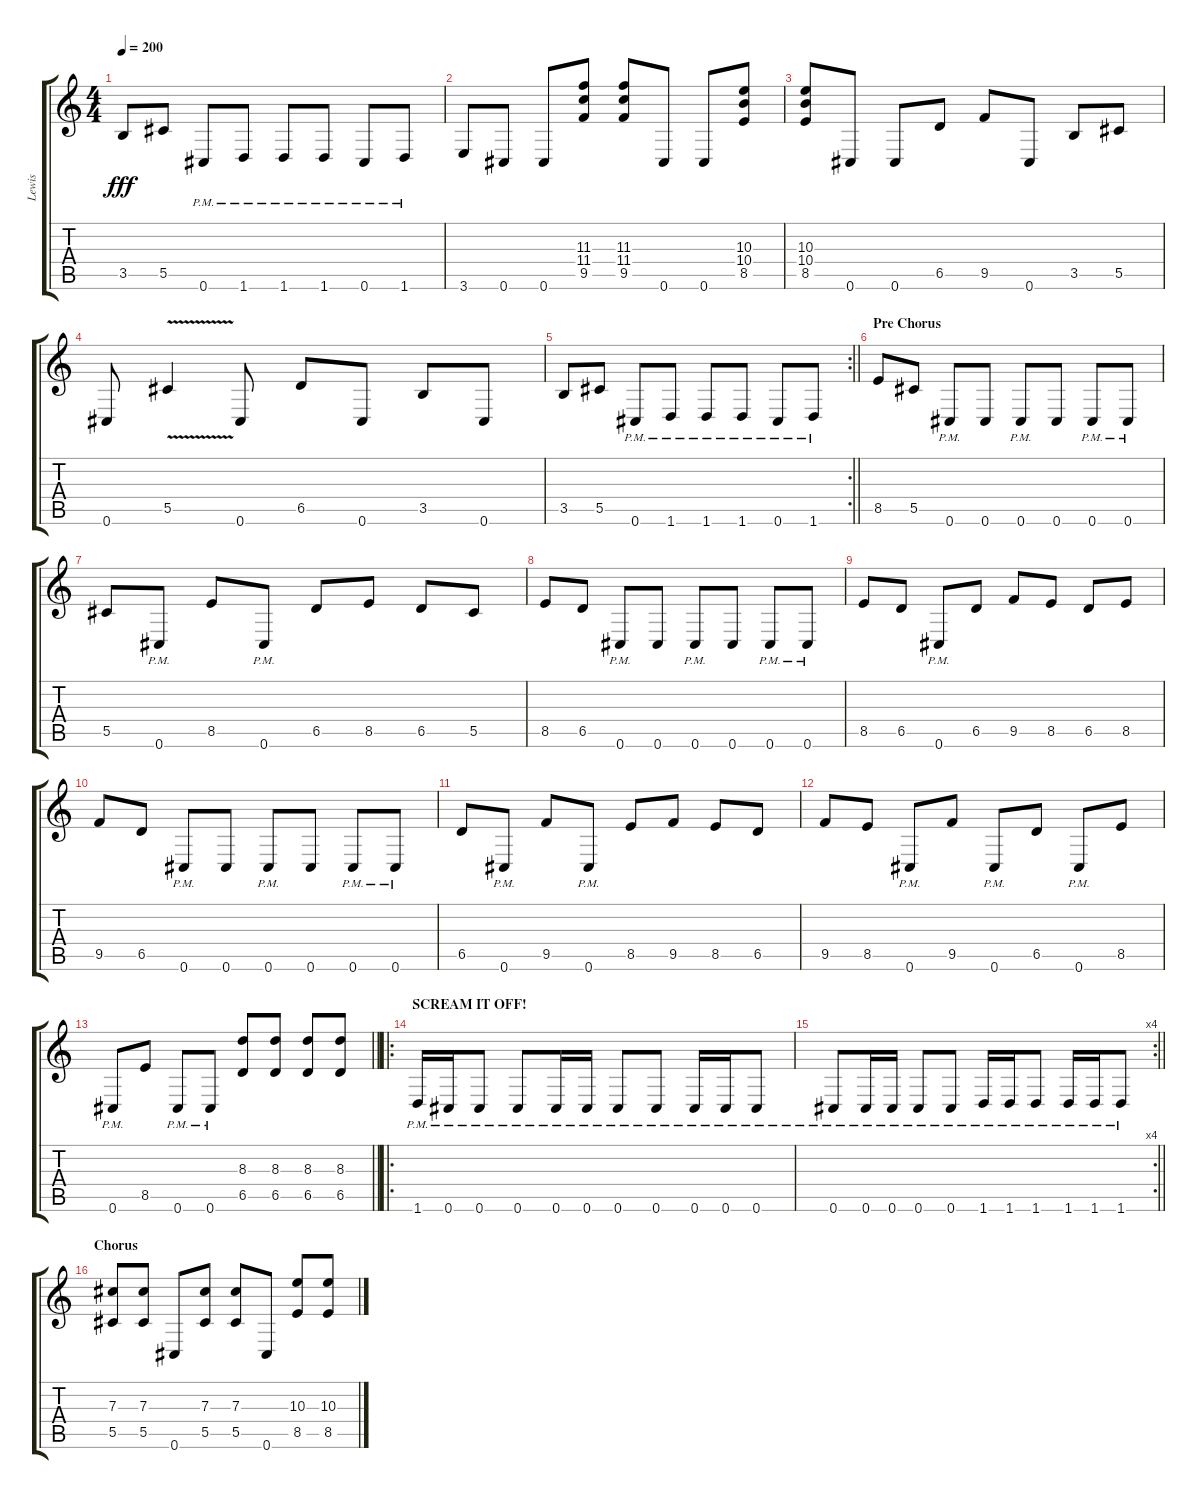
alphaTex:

\track ("Lewis" "Lewis") {instrument distortionguitar}
\staff {score tabs}
\tuning (Eb4 Bb3 Gb3 Db3 Ab2 Db2) {hide}
\ts (4 4)
\tempo 200
\clef g2
\ks c
3.5.8{dy fff} 5.5.8 0.6{pm}.8 1.6{pm}.8 1.6{pm}.8 1.6{pm}.8 0.6{pm}.8 1.6{pm}.8 |
3.6.8 0.6.8 0.6.8 (11.3 11.4 9.5).8 (11.3 11.4 9.5).8 0.6.8 0.6.8 (10.3 10.4 8.5).8 |
(10.3 10.4 8.5).8 0.6.8 0.6.8 6.5.8 9.5.8 0.6.8 3.5.8 5.5.8 |
0.6.8 5.5{v}.4 0.6.8 6.5.8 0.6.8 3.5.8 0.6.8 |
\rc 2
\barLineRight lightlight
3.5.8 5.5.8 0.6{pm}.8 1.6{pm}.8 1.6{pm}.8 1.6{pm}.8 0.6{pm}.8 1.6{pm}.8 |
\section ("" "Pre Chorus")
8.5.8 5.5.8 0.6{pm}.8 0.6.8 0.6{pm}.8 0.6.8 0.6{pm}.8 0.6{pm}.8 |
5.5.8 0.6{pm}.8 8.5.8 0.6{pm}.8 6.5.8 8.5.8 6.5.8 5.5.8 |
8.5.8 6.5.8 0.6{pm}.8 0.6.8 0.6{pm}.8 0.6.8 0.6{pm}.8 0.6{pm}.8 |
8.5.8 6.5.8 0.6{pm}.8 6.5.8 9.5.8 8.5.8 6.5.8 8.5.8 |
9.5.8 6.5.8 0.6{pm}.8 0.6.8 0.6{pm}.8 0.6.8 0.6{pm}.8 0.6{pm}.8 |
6.5.8 0.6{pm}.8 9.5.8 0.6{pm}.8 8.5.8 9.5.8 8.5.8 6.5.8 |
9.5.8 8.5.8 0.6{pm}.8 9.5.8 0.6{pm}.8 6.5.8 0.6{pm}.8 8.5.8 |
\barLineRight lightlight
0.6{pm}.8 8.5.8 0.6{pm}.8 0.6{pm}.8 (8.3 6.5).8 (8.3 6.5).8 (8.3 6.5).8 (8.3 6.5).8 |
\ro
\section ("" "SCREAM IT OFF!")
1.6{pm}.16 0.6{pm}.16 0.6{pm}.8 0.6{pm}.8 0.6{pm}.16 0.6{pm}.16 0.6{pm}.8 0.6{pm}.8 0.6{pm}.16 0.6{pm}.16 0.6{pm}.8 |
\rc 4
\barLineRight lightlight
0.6{pm}.8 0.6{pm}.16 0.6{pm}.16 0.6{pm}.8 0.6{pm}.8 1.6{pm}.16 1.6{pm}.16 1.6{pm}.8 1.6{pm}.16 1.6{pm}.16 1.6{pm}.8 |
\section ("" "Chorus")
(7.3 5.5).8 (7.3 5.5).8 0.6.8 (7.3 5.5).8 (7.3 5.5).8 0.6.8 (10.3 8.5).8 (10.3 8.5).8
